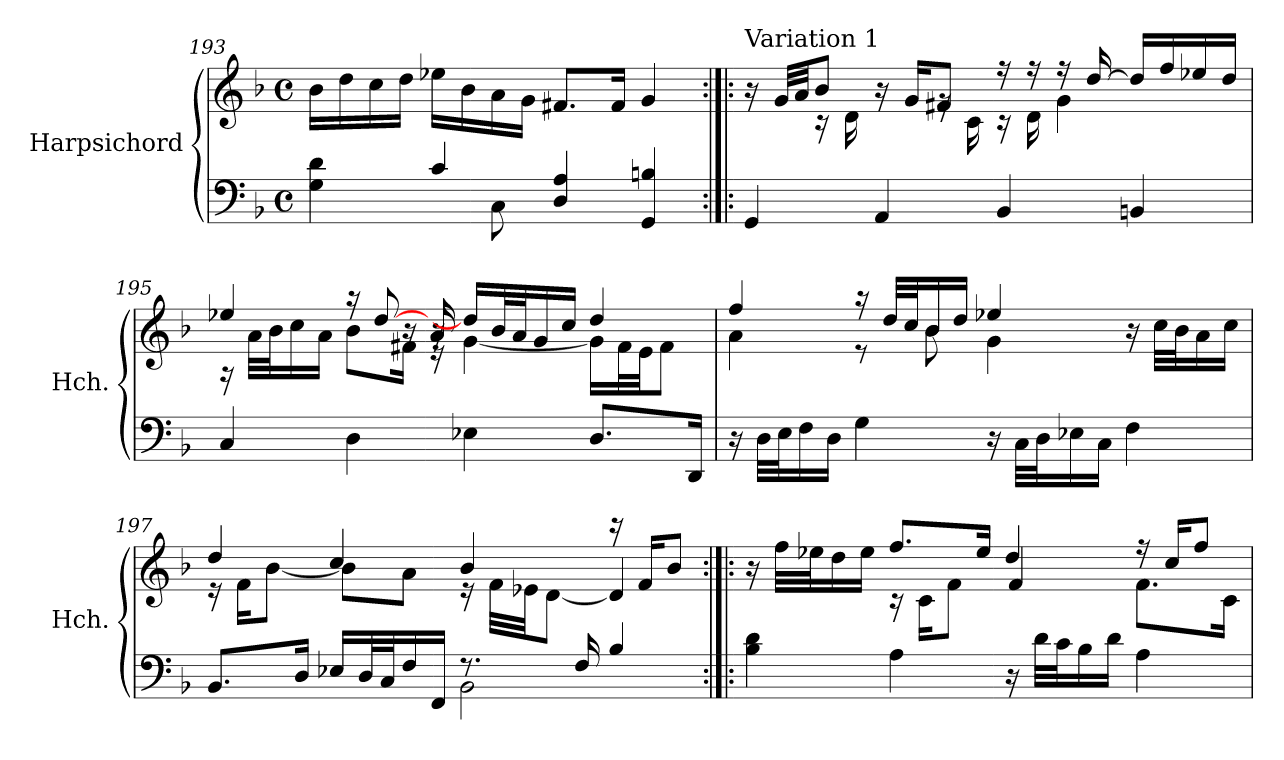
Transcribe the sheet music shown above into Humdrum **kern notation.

**kern	**kern
*part1	*part1
*staff2	*staff1
*I"Harpsichord	*
*I'Hch.	*
*clefF4	*clefG2
*k[b-]	*k[b-]
*M4/4	*M4/4
*met(c)	*met(c)
=193	=193
*^	*
4G\ 4d\	4.ryy	16b-\LL
.	.	16dd\
.	.	16cc\
.	.	16dd\JJ
4c/	.	16ee-X\LL
.	.	16b-\
.	8C\	16a\
.	.	16g\JJ
4D/ 4A/	2ryy	8.f#X/L
.	.	16f#/Jk
4GG/ 4Bn/	.	4g/
*v	*v	*
!!LO:LB:g=z
=194:|!|:	=194:|!|:
*	*MM65
*	*^
!	!LO:TX:a:t=Variation 1	!
4GG/	16r	8ryy
.	32g/LLL	.
.	32a/JJ	.
.	8b-/J	16r
.	.	16d\
4AA/	16r	8ryy
.	16g/KL	.
.	8f#X/J	16rg
.	.	16c\
4BB-/	16r	16r
.	16r	16d\
.	16r	4g\
.	[16dd/	.
4BBn/	16dd/LL]	.
.	16ff/	.
.	16ee-X/	8ryy
.	16dd/JJ	.
=195	=195	=195
*	*	*^
4C/	16rA	4ee-X/	4.ryy
.	32a\LLL	.	.
.	32b-\J	.	.
.	16cc\	.	.
.	16a\JJ	.	.
4D\	16r	8b-\L	.
.	[8dd/	.	.
.	.	16f#X\Jk	16r
.	16re	16r	16a/
4E-X\	16dd/LL]	[4g\	2ryy
.	32b-/L	.	.
.	32a/J	.	.
.	16g/	.	.
.	16cc/JJ	.	.
8.D/L	4dd/	16g\LL]	.
.	.	32f#\L	.
.	.	32e\JJ	.
.	.	8f#\J	.
16DD/Jk	.	.	.
*	*	*v	*v
!!LO:LB:g=z
=196	=196	=196
16r	4ff/	4a\
32D\LLL	.	.
32E\J	.	.
16F\	.	.
16D\JJ	.	.
4G\	16r	8r
.	32dd/LLL	.
.	32cc/J	.
.	16b-/	8b-\
.	16dd/JJ	.
16r	4ee-X/	4g\
32C\LLL	.	.
32D\J	.	.
16E-X\	.	.
16C\JJ	.	.
4F\	16r	4ryy
.	32cc\LLL	.
.	32b-\J	.
.	16a\	.
.	16cc\JJ	.
=197	=197	=197
*^	*	*
8.BB-/L	2ryy	4dd/	16r
.	.	.	16f\KL
.	.	.	[8b-\J
16D/Jk	.	.	.
16E-X/LL	.	4cc/	8b-\L]
32D/L	.	.	.
32C/J	.	.	.
16F/	.	.	8a\J
16FF/JJ	.	.	.
8.r	2BB-\	4b-/	16r
.	.	.	32f\LLL
.	.	.	32e-X\JJ
.	.	.	[8d\J
16F/	.	.	.
4B-/	.	4d/]	16rccc
.	.	.	16f/KL
.	.	.	8b-/J
*v	*v	*	*
!!LO:LB:g=z	!!
=198:|!|:	=198:|!|:	=198:|!|:
4B-\ 4d\	16r	4ryy
.	32ff\LLL	.
.	32ee-X\J	.
.	16dd\	.
.	16ee-\JJ	.
4A\	16rc	8.ff/L
.	16c\KL	.
.	8f\J	.
.	.	16ee-/Jk
16r	4dd/	4f/
32d\LLL	.	.
32c\J	.	.
16B-\	.	.
16d\JJ	.	.
4A\	16r	8.f\L
.	16cc/KL	.
.	8ff/J	.
.	.	16c\Jk
*	*v	*v
=	=
*-	*-
